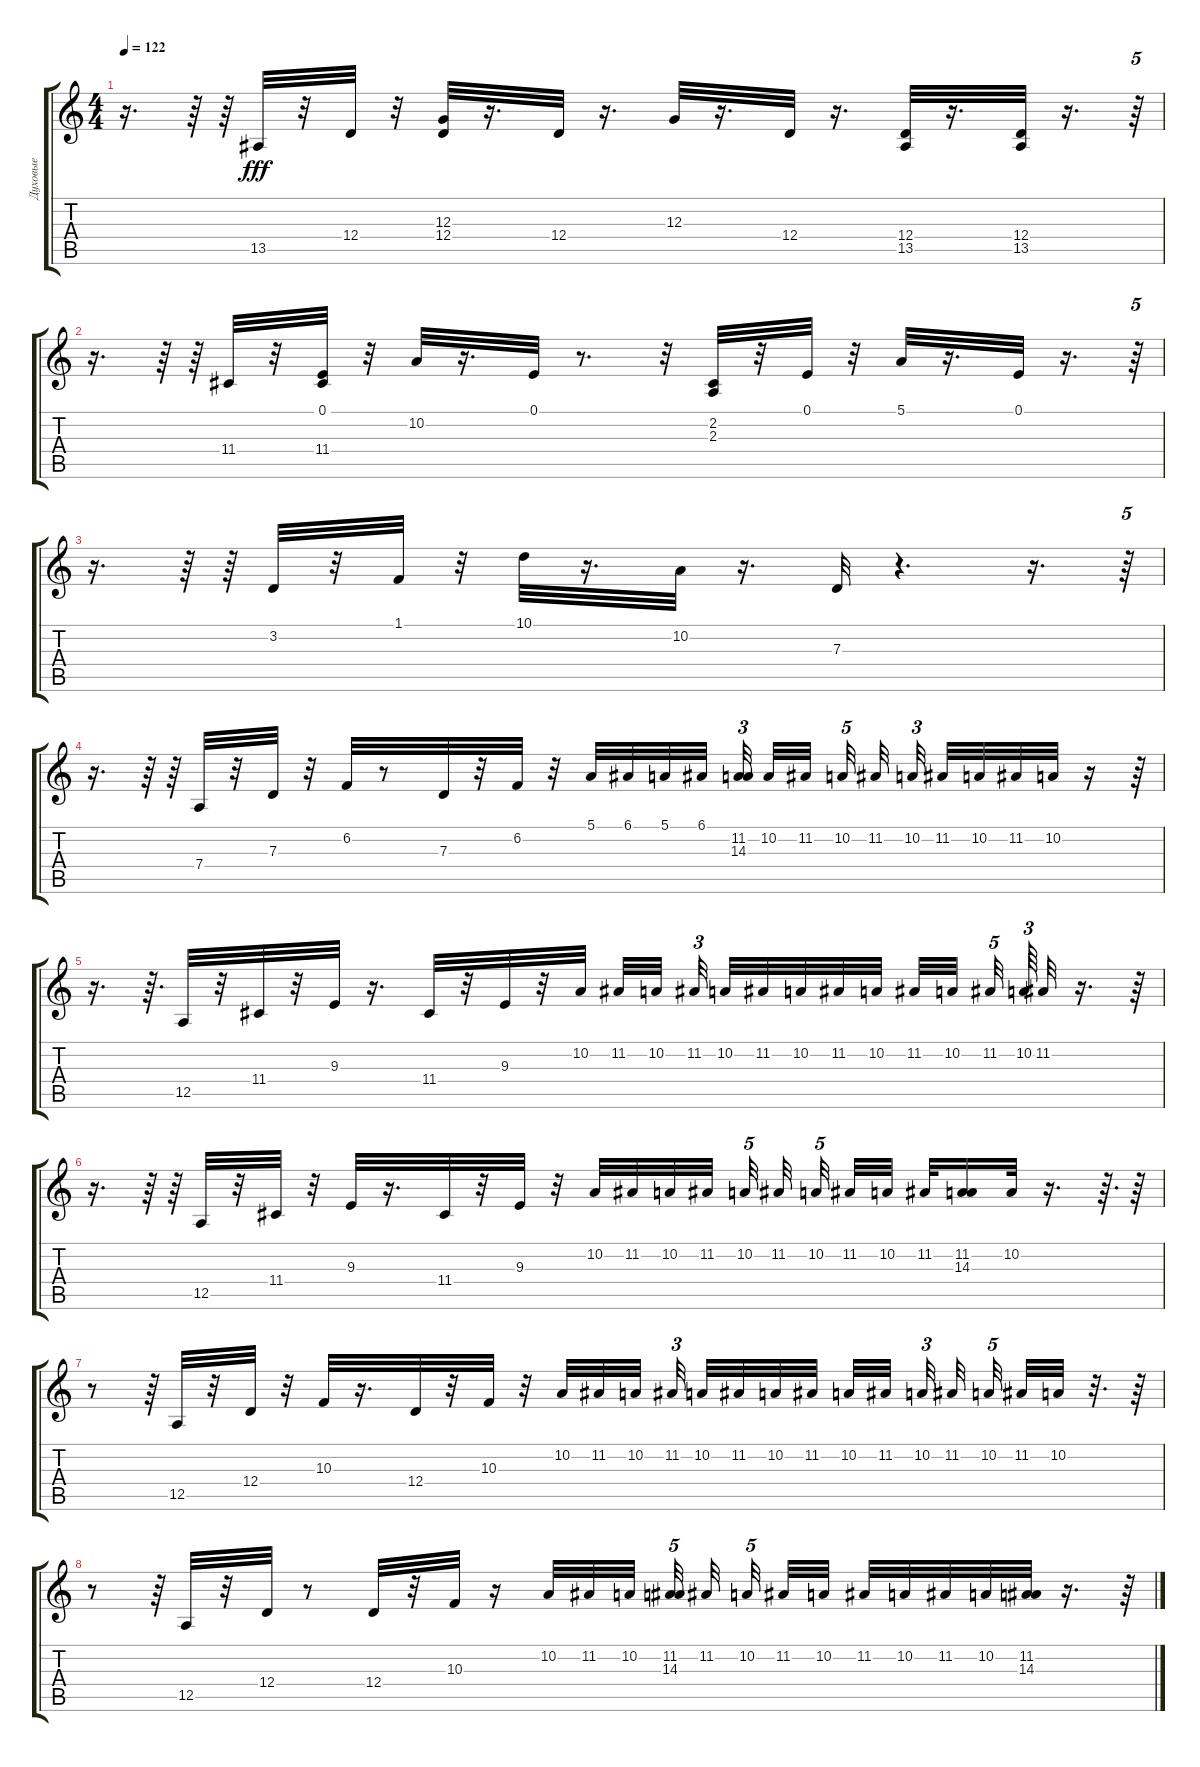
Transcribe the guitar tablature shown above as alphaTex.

\track ("Духовые" "Духовые") {instrument clarinet}
\staff {score tabs}
\tuning (E4 B3 G3 D3 A2 E2) {hide}
\ts (4 4)
\tempo 122
\clef g2
\ks c
r.16{d dy fff} r.64 r.64 13.5.32 r.32 12.4.32 r.32 (12.3 12.4).32 r.16{d} 12.4.32 r.16{d} 12.3.32 r.16{d} 12.4.32 r.16{d} (12.4 13.5).32 r.16{d} (12.4 13.5).32 r.16{d} r.64{tu (5 4)} |
r.16{d} r.64 r.64 11.4.32 r.32 (0.1 11.4).32 r.32 10.2.32 r.16{d} 0.1.32 r.8{d} r.32 (2.2 2.3).32 r.32 0.1.32 r.32 5.1.32 r.16{d} 0.1.32 r.16{d} r.64{tu (5 4)} |
r.16{d} r.64 r.64 3.2.32 r.32 1.1.32 r.32 10.1.32 r.16{d} 10.2.32 r.16{d} 7.3.32 r.4{d} r.16{d} r.64{tu (5 4)} |
r.16{d} r.64 r.64 7.4.32 r.32 7.3.32 r.32 6.2.32 r.8 7.3.32 r.32 6.2.32 r.32 5.1.32 6.1.32 5.1.32 6.1.32{beam splitsecondary} (11.2 14.3).32{tu (3 2) beam splitsecondary} 10.2.32 11.2.32{beam splitsecondary} 10.2.32{tu (5 4)} 11.2.32{beam splitsecondary} 10.2.32{tu (3 2) beam splitsecondary} 11.2.32 10.2.32 11.2.32 10.2.32 r.16 r.64 |
r.16{d} r.64{d} 12.5.32 r.32 11.4.32 r.32 9.3.32 r.16{d} 11.4.32 r.32 9.3.32 r.32 10.2.32 11.2.32 10.2.32{beam splitsecondary} 11.2.32{tu (3 2) beam splitsecondary} 10.2.32 11.2.32 10.2.32 11.2.32 10.2.32 11.2.32 10.2.32{beam splitsecondary} 11.2.32{tu (5 4)} 10.2.64{tu (3 2) beam splitsecondary} 11.2.32 r.16{d} r.64 |
r.16{d} r.64 r.64 12.5.32 r.32 11.4.32 r.32 9.3.32 r.16{d} 11.4.32 r.32 9.3.32 r.32 10.2.32 11.2.32 10.2.32 11.2.32{beam splitsecondary} 10.2.32{tu (5 4) beam splitsecondary} 11.2.32{beam splitsecondary} 10.2.32{tu (5 4) beam splitsecondary} 11.2.32 10.2.32 11.2.32 (11.2 14.3).16 10.2.32 r.16{d} r.64{d} r.64 |
r.8 r.64 12.5.32 r.32 12.4.32 r.32 10.3.32 r.16{d} 12.4.32 r.32 10.3.32 r.32 10.2.32 11.2.32 10.2.32{beam splitsecondary} 11.2.32{tu (3 2) beam splitsecondary} 10.2.32 11.2.32 10.2.32 11.2.32 10.2.32 11.2.32{beam splitsecondary} 10.2.32{tu (3 2) beam splitsecondary} 11.2.32{beam splitsecondary} 10.2.32{tu (5 4) beam splitsecondary} 11.2.32 10.2.32 r.32{d} r.64 |
r.8 r.64 12.5.32 r.32 12.4.32 r.8 12.4.32 r.32 10.3.32 r.16 10.2.32 11.2.32 10.2.32{beam splitsecondary} (11.2 14.3).32{tu (5 4) beam splitsecondary} 11.2.32{beam splitsecondary} 10.2.32{tu (5 4) beam splitsecondary} 11.2.32 10.2.32 11.2.32 10.2.32 11.2.32 10.2.32 (11.2 14.3).32 r.16{d} r.64
